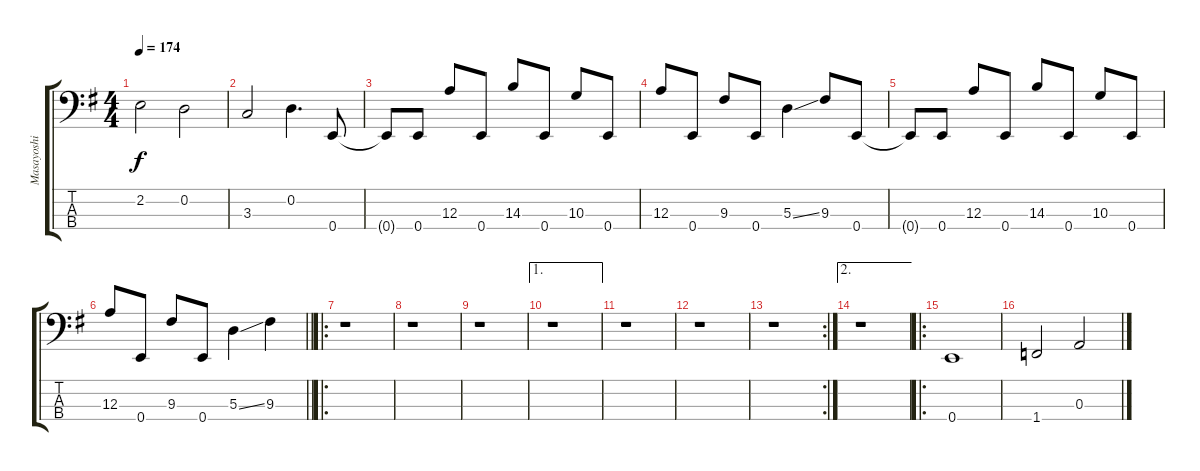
\track ("Masayoshi" "Masayoshi") {instrument electricbasspick}
\staff {score tabs}
\tuning (G2 D2 A1 E1) {hide}
\ts (4 4)
\tempo 174
\clef f4
\ks g
2.2.2{dy f} 0.2.2 |
3.3.2 0.2.4{d} 0.4.8 |
0.4{t}.8 0.4.8 12.3.8 0.4.8 14.3.8 0.4.8 10.3.8 0.4.8 |
12.3.8 0.4.8 9.3.8 0.4.8 5.3{ss}.4 9.3.8 0.4.8 |
0.4{t}.8 0.4.8 12.3.8 0.4.8 14.3.8 0.4.8 10.3.8 0.4.8 |
\barLineRight lightlight
12.3.8 0.4.8 9.3.8 0.4.8 5.3{ss}.4 9.3.4 |
\ro
\section ("" " ")
r.1 |
r.1 |
r.1 |
\ae 1
r.1 |
r.1 |
r.1 |
\rc 2
r.1 |
\ae 2
r.1 |
\ro
0.4.1 |
1.4.2 0.3.2
